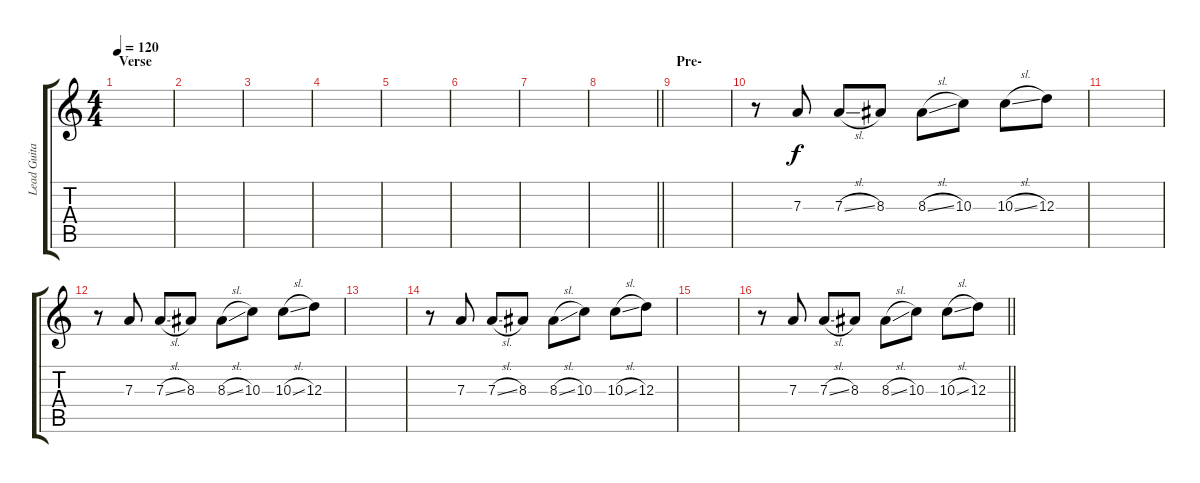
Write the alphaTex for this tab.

\track ("Lead Guitar" "Lead Guita") {instrument distortionguitar}
\staff {score tabs}
\tuning (B3 Gb3 D3 A2 E2 B1) {hide}
\ts (4 4)
\section ("" "Verse")
\tempo 120
\clef g2
\ks c
|
|
|
|
|
|
|
\barLineRight lightlight
|
\section ("" "Pre-")
|
r.8 7.3.8 7.3{sl}.8 8.3.8 8.3{sl}.8 10.3.8 10.3{sl}.8 12.3.8 |
|
r.8 7.3.8 7.3{sl}.8 8.3.8 8.3{sl}.8 10.3.8 10.3{sl}.8 12.3.8 |
|
r.8 7.3.8 7.3{sl}.8 8.3.8 8.3{sl}.8 10.3.8 10.3{sl}.8 12.3.8 |
|
\barLineRight lightlight
r.8 7.3.8 7.3{sl}.8 8.3.8 8.3{sl}.8 10.3.8 10.3{sl}.8 12.3.8
